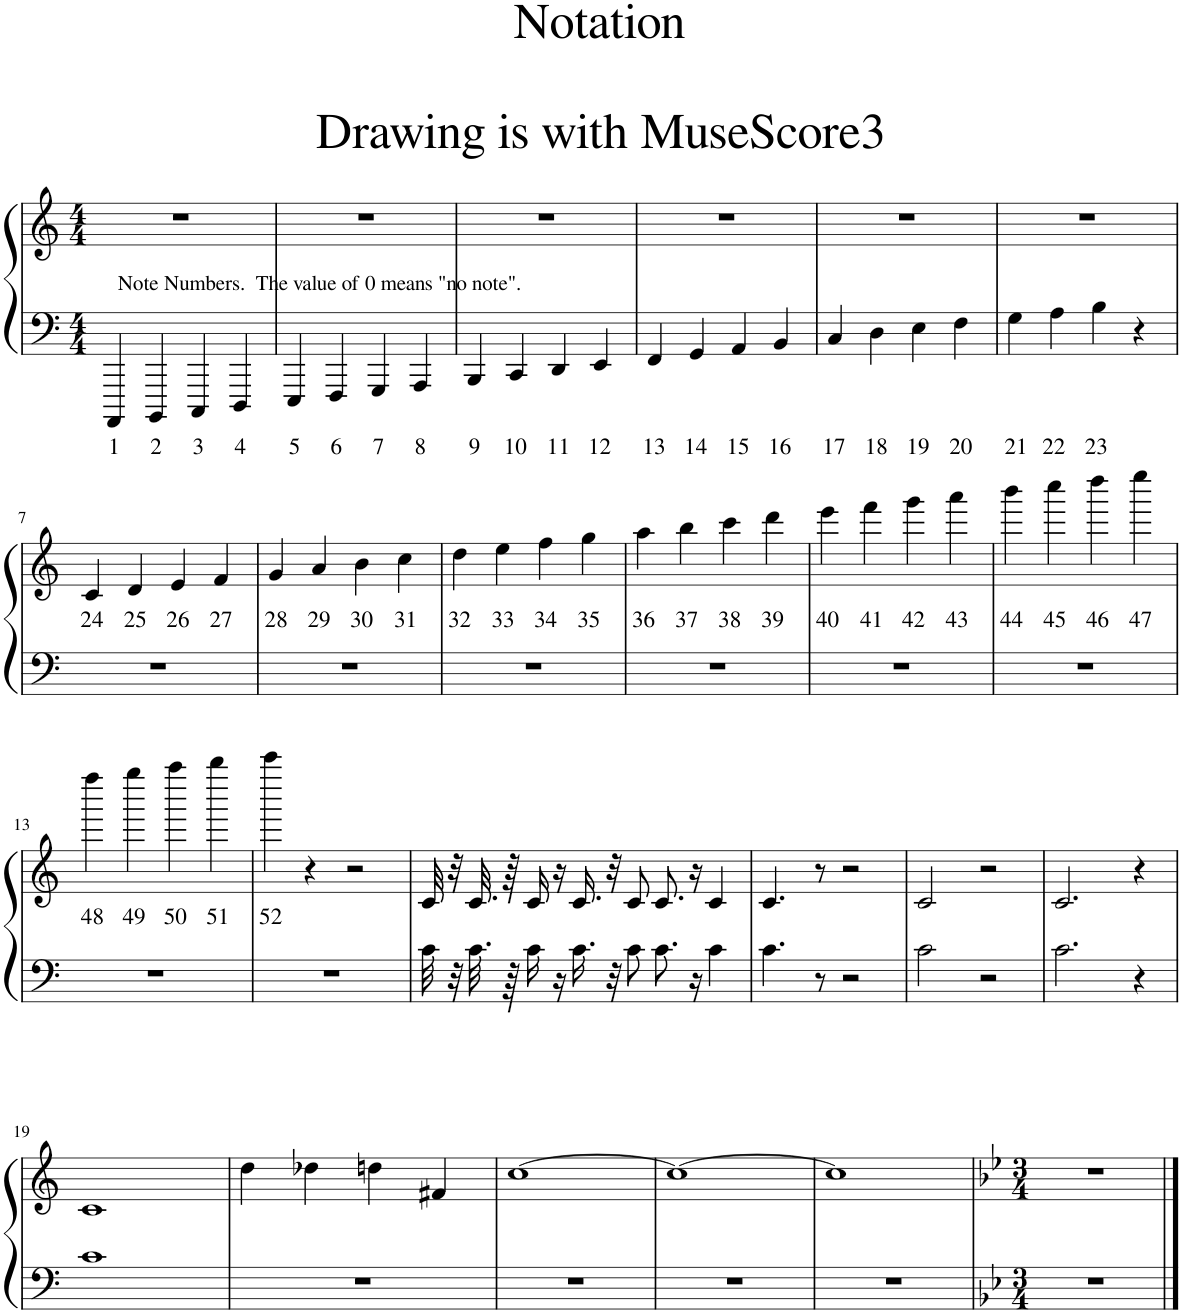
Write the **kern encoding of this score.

**kern	**text	**kern	**text
*part1	*part1	*part1	*part1
*staff2	*staff2	*staff1	*staff1
*I"Piano	*	*	*
*I'Pno.	*	*	*
*clefF4	*	*clefG2	*
*k[]	*	*k[]	*
*M4/4	*	*M4/4	*
=1	=1	=1	=1
!LO:TX:a:t=Note Numbers.  The value of 0 means "no note".	!	!	!
!	!LO:LY:b	!	!
4AAAA/	1	1r	.
!	!LO:LY:b	!	!
4BBBB/	2	.	.
!	!LO:LY:b	!	!
4CCC/	3	.	.
!	!LO:LY:b	!	!
4DDD/	4	.	.
=2	=2	=2	=2
!	!LO:LY:b	!	!
4EEE/	5	1r	.
!	!LO:LY:b	!	!
4FFF/	6	.	.
!	!LO:LY:b	!	!
4GGG/	7	.	.
!	!LO:LY:b	!	!
4AAA/	8	.	.
=3	=3	=3	=3
!	!LO:LY:b	!	!
4BBB/	9	1r	.
!	!LO:LY:b	!	!
4CC/	10	.	.
!	!LO:LY:b	!	!
4DD/	11	.	.
!	!LO:LY:b	!	!
4EE/	12	.	.
=4	=4	=4	=4
!	!LO:LY:b	!	!
4FF/	13	1r	.
!	!LO:LY:b	!	!
4GG/	14	.	.
!	!LO:LY:b	!	!
4AA/	15	.	.
!	!LO:LY:b	!	!
4BB/	16	.	.
=5	=5	=5	=5
!	!LO:LY:b	!	!
4C/	17	1r	.
!	!LO:LY:b	!	!
4D\	18	.	.
!	!LO:LY:b	!	!
4E\	19	.	.
!	!LO:LY:b	!	!
4F\	20	.	.
=6	=6	=6	=6
!	!LO:LY:b	!	!
4G\	21	1r	.
!	!LO:LY:b	!	!
4A\	22	.	.
!	!LO:LY:b	!	!
4B\	23	.	.
4r	.	.	.
!!LO:LB:g=z
=7	=7	=7	=7
!	!	!	!LO:LY:b
1r	.	4c/	24
!	!	!	!LO:LY:b
.	.	4d/	25
!	!	!	!LO:LY:b
.	.	4e/	26
!	!	!	!LO:LY:b
.	.	4f/	27
=8	=8	=8	=8
!	!	!	!LO:LY:b
1r	.	4g/	28
!	!	!	!LO:LY:b
.	.	4a/	29
!	!	!	!LO:LY:b
.	.	4b\	30
!	!	!	!LO:LY:b
.	.	4cc\	31
=9	=9	=9	=9
!	!	!	!LO:LY:b
1r	.	4dd\	32
!	!	!	!LO:LY:b
.	.	4ee\	33
!	!	!	!LO:LY:b
.	.	4ff\	34
!	!	!	!LO:LY:b
.	.	4gg\	35
=10	=10	=10	=10
!	!	!	!LO:LY:b
1r	.	4aa\	36
!	!	!	!LO:LY:b
.	.	4bb\	37
!	!	!	!LO:LY:b
.	.	4ccc\	38
!	!	!	!LO:LY:b
.	.	4ddd\	39
=11	=11	=11	=11
!	!	!	!LO:LY:b
1r	.	4eee\	40
!	!	!	!LO:LY:b
.	.	4fff\	41
!	!	!	!LO:LY:b
.	.	4ggg\	42
!	!	!	!LO:LY:b
.	.	4aaa\	43
=12	=12	=12	=12
!	!	!	!LO:LY:b
1r	.	4bbb\	44
!	!	!	!LO:LY:b
.	.	4cccc\	45
!	!	!	!LO:LY:b
.	.	4dddd\	46
!	!	!	!LO:LY:b
.	.	4eeee\	47
!!LO:LB:g=z
=13	=13	=13	=13
!	!	!	!LO:LY:b
1r	.	4ffff\	48
!	!	!	!LO:LY:b
.	.	4gggg\	49
!	!	!	!LO:LY:b
.	.	4aaaa\	50
!	!	!	!LO:LY:b
.	.	4bbbb\	51
=14	=14	=14	=14
!	!	!	!LO:LY:b
1r	.	4ccccc\	52
.	.	4r	.
.	.	2r	.
=15	=15	=15	=15
32c\	.	32c/	.
32r	.	32r	.
32.c\	.	32.c/	.
64r	.	64r	.
16c\	.	16c/	.
16r	.	16r	.
16.c\	.	16.c/	.
32r	.	32r	.
8c\	.	8c/	.
8.c\	.	8.c/	.
16r	.	16r	.
4c\	.	4c/	.
=16	=16	=16	=16
4.c\	.	4.c/	.
8r	.	8r	.
2r	.	2r	.
=17	=17	=17	=17
2c\	.	2c/	.
2r	.	2r	.
=18	=18	=18	=18
2.c\	.	2.c/	.
4r	.	4r	.
!!LO:LB:g=z
=19	=19	=19	=19
1c	.	1c	.
=20	=20	=20	=20
1r	.	4dd\	.
.	.	4dd-X\	.
.	.	4ddn\	.
.	.	4f#X/	.
=21	=21	=21	=21
1r	.	[1cc	.
=22	=22	=22	=22
1r	.	1cc_	.
=23	=23	=23	=23
1r	.	1cc]	.
=24	=24	=24	=24
*k[b-e-]	*	*k[b-e-]	*
*M3/4	*	*M3/4	*
2.r	.	2.r	.
==	==	==	==
*-	*-	*-	*-
